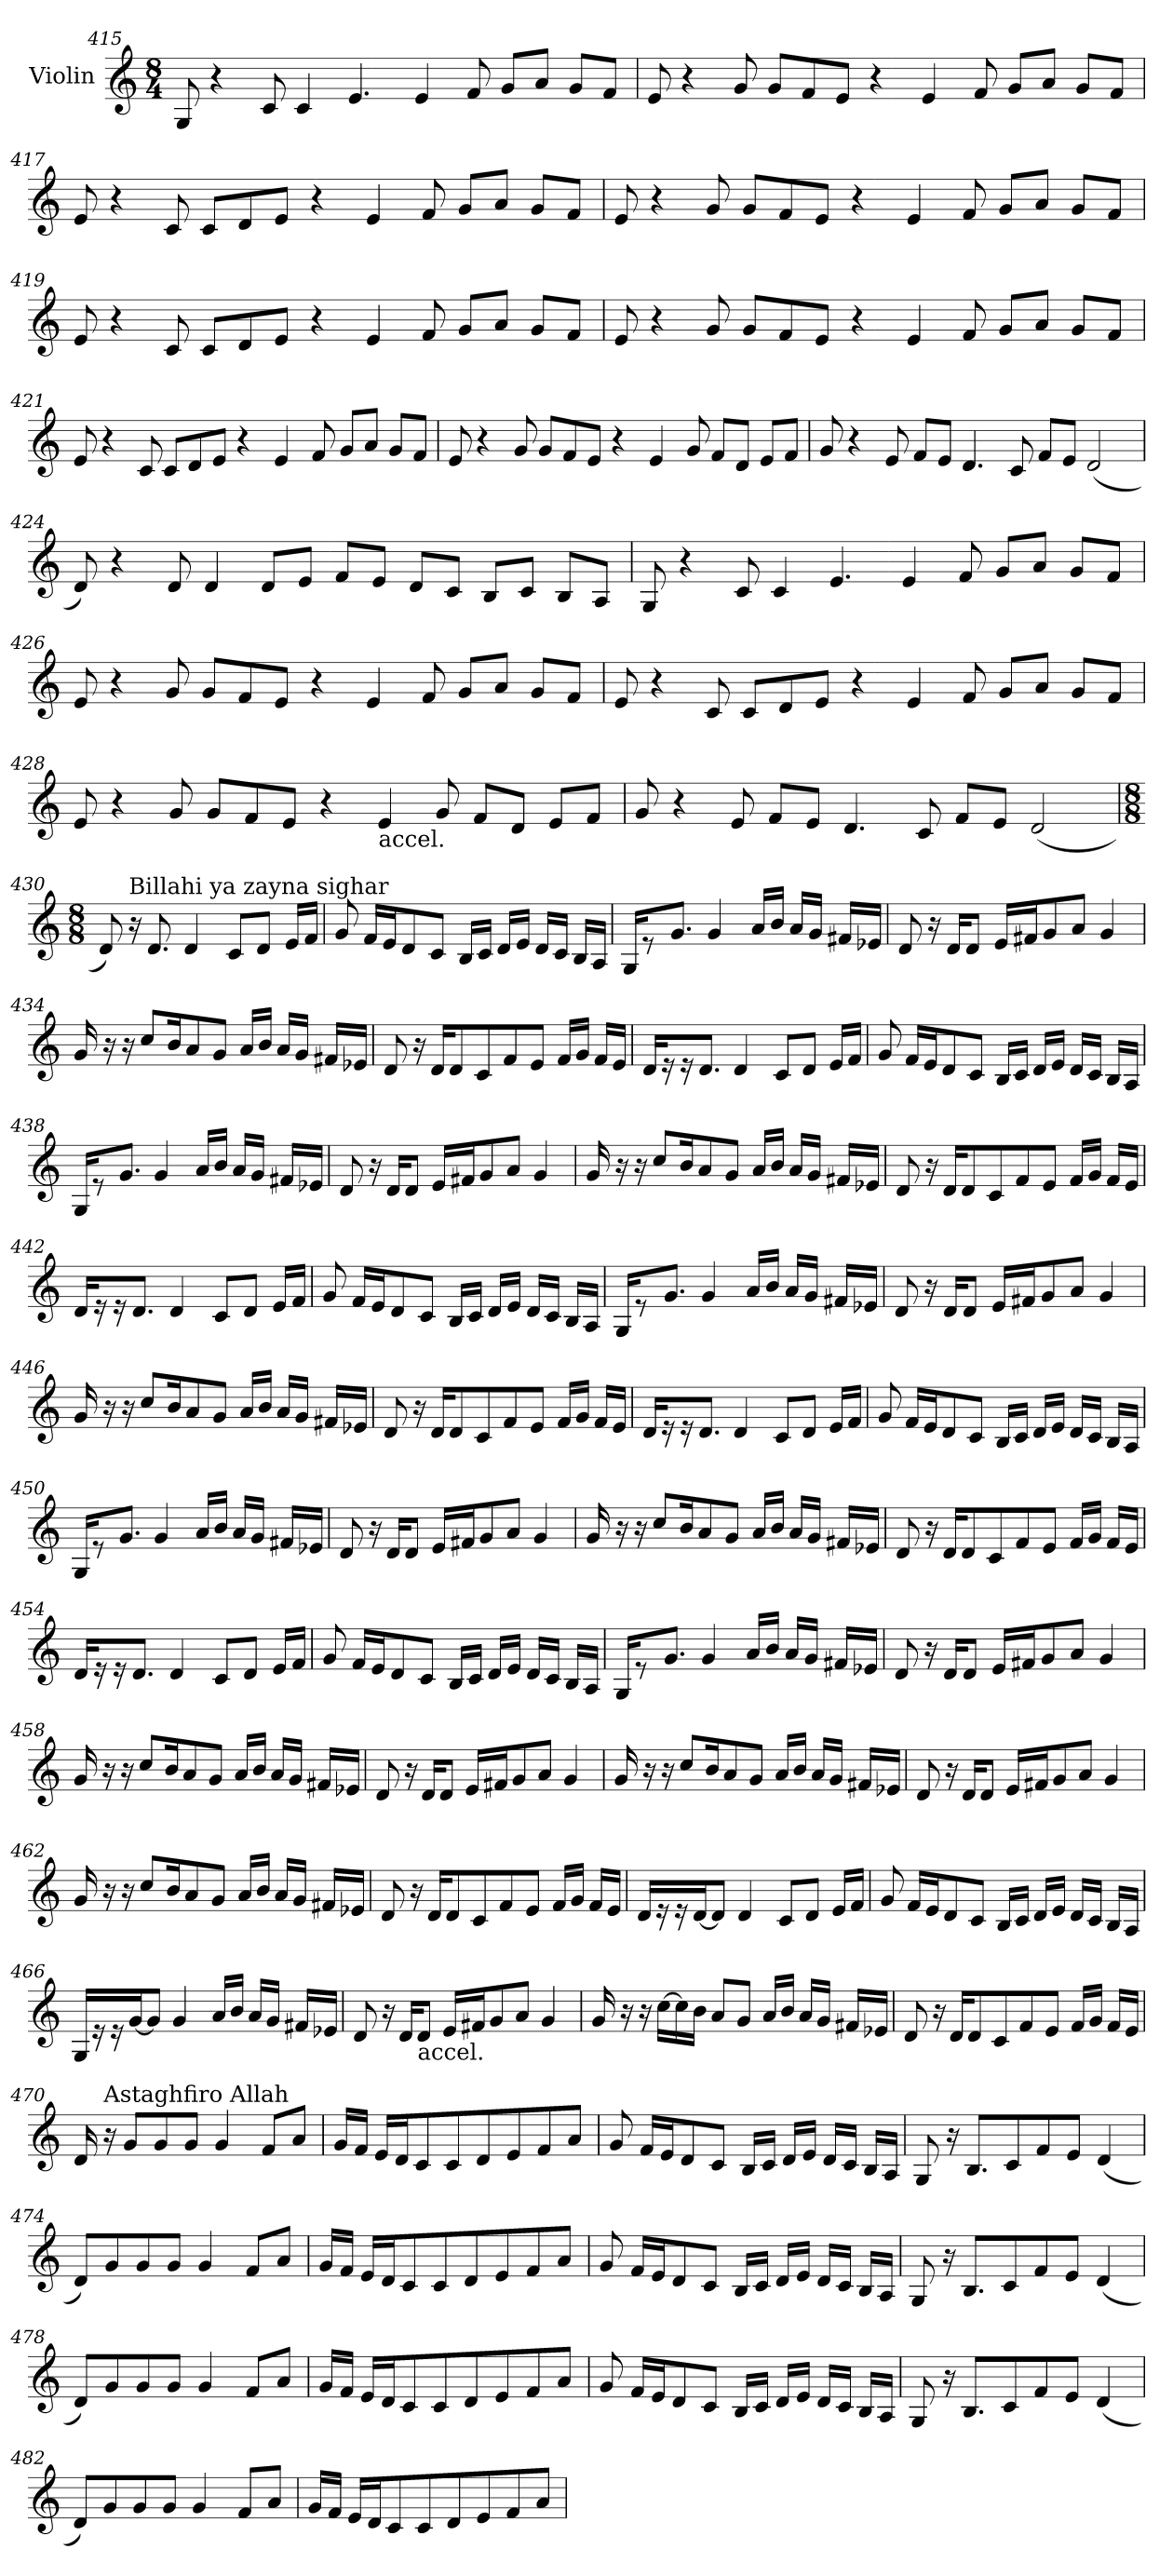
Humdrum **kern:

**kern
*part1
*staff1
*I"Violin
!!LO:PB:g=z
*clefG2
*k[]
*C:
*M8/4
=415
8G/
4r
8c/
4c/
4.e/
4e/
8f/
8g/L
8a/J
8g/L
8f/J
=416
8e/
4r
8g/
8g/L
8f/
8e/J
4r
4e/
8f/
8g/L
8a/J
8g/L
8f/J
!!LO:PB:g=z
=417
8e/
4r
8c/
8c/L
8d/
8e/J
4r
4e/
8f/
8g/L
8a/J
8g/L
8f/J
!!LO:PB:g=z
=418
8e/
4r
8g/
8g/L
8f/
8e/J
4r
4e/
8f/
8g/L
8a/J
8g/L
8f/J
!!LO:PB:g=z
=419
8e/
4r
8c/
8c/L
8d/
8e/J
4r
4e/
8f/
8g/L
8a/J
8g/L
8f/J
!!LO:PB:g=z
=420
8e/
4r
8g/
8g/L
8f/
8e/J
4r
4e/
8f/
8g/L
8a/J
8g/L
8f/J
!!LO:PB:g=z
=421
8e/
4r
8c/
8c/L
8d/
8e/J
4r
4e/
8f/
8g/L
8a/J
8g/L
8f/J
!!LO:PB:g=z
=422
8e/
4r
8g/
8g/L
8f/
8e/J
4r
4e/
8g/
8f/L
8d/J
8e/L
8f/J
!!LO:PB:g=z
=423
8g/
4r
8e/
8f/L
8e/J
4.d/
8c/
8f/L
8e/J
(2d/
!!LO:PB:g=z
=424
8d/)
4r
8d/
4d/
8d/L
8e/J
8f/L
8e/J
8d/L
8c/J
8B/L
8c/J
8B/L
8A/J
!!LO:PB:g=z
=425
8G/
4r
8c/
4c/
4.e/
4e/
8f/
8g/L
8a/J
8g/L
8f/J
!!LO:PB:g=z
=426
8e/
4r
8g/
8g/L
8f/
8e/J
4r
4e/
8f/
8g/L
8a/J
8g/L
8f/J
!!LO:PB:g=z
=427
8e/
4r
8c/
8c/L
8d/
8e/J
4r
4e/
8f/
8g/L
8a/J
8g/L
8f/J
!!LO:PB:g=z
=428
8e/
4r
8g/
8g/L
8f/
8e/J
4r
!LO:TX:b:t=accel.
4e/
8g/
8f/L
8d/J
8e/L
8f/J
!!LO:PB:g=z
=429
8g/
4r
8e/
8f/L
8e/J
4.d/
8c/
8f/L
8e/J
(2d/
=430
*M8/8
*MM70
8d/)
!LO:TX:a:t=Billahi ya zayna sighar
16r
8.d/
4d/
8c/L
8d/J
16e/LL
16f/JJ
!!LO:PB:g=z
=431
8g/
16f/LL
16e/J
8d/
8c/J
16B/LL
16c/JJ
16d/LL
16e/JJ
16d/LL
16c/JJ
16B/LL
16A/JJ
!!LO:PB:g=z
=432
16G/KL
8r
8.g/J
4g/
16a/LL
16b/JJ
16a/LL
16g/JJ
16f#X/LL
16e-X/JJ
=433
8d/
16r
16d/KL
8d/J
16e/LL
16f#X/J
8g/
8a/J
4g/
=434
16g/
16r
16r
8cc/L
16b/K
8a/
8g/J
16a/LL
16b/JJ
16a/LL
16g/JJ
16f#X/LL
16e-X/JJ
!!LO:PB:g=z
=435
8d/
16r
16d/KL
8d/
8c/
8f/
8e/J
16f/LL
16g/JJ
16f/LL
16e/JJ
=436
16d/KL
16r
16r
8.d/J
4d/
8c/L
8d/J
16e/LL
16f/JJ
!!LO:PB:g=z
=437
8g/
16f/LL
16e/J
8d/
8c/J
16B/LL
16c/JJ
16d/LL
16e/JJ
16d/LL
16c/JJ
16B/LL
16A/JJ
!!LO:PB:g=z
=438
16G/KL
8r
8.g/J
4g/
16a/LL
16b/JJ
16a/LL
16g/JJ
16f#X/LL
16e-X/JJ
=439
8d/
16r
16d/KL
8d/J
16e/LL
16f#X/J
8g/
8a/J
4g/
!!LO:PB:g=z
=440
16g/
16r
16r
8cc/L
16b/K
8a/
8g/J
16a/LL
16b/JJ
16a/LL
16g/JJ
16f#X/LL
16e-X/JJ
!!LO:PB:g=z
=441
8d/
16r
16d/KL
8d/
8c/
8f/
8e/J
16f/LL
16g/JJ
16f/LL
16e/JJ
=442
16d/KL
16r
16r
8.d/J
4d/
8c/L
8d/J
16e/LL
16f/JJ
!!LO:PB:g=z
=443
8g/
16f/LL
16e/J
8d/
8c/J
16B/LL
16c/JJ
16d/LL
16e/JJ
16d/LL
16c/JJ
16B/LL
16A/JJ
!!LO:PB:g=z
=444
16G/KL
8r
8.g/J
4g/
16a/LL
16b/JJ
16a/LL
16g/JJ
16f#X/LL
16e-X/JJ
=445
8d/
16r
16d/KL
8d/J
16e/LL
16f#X/J
8g/
8a/J
4g/
!!LO:PB:g=z
=446
16g/
16r
16r
8cc/L
16b/K
8a/
8g/J
16a/LL
16b/JJ
16a/LL
16g/JJ
16f#X/LL
16e-X/JJ
!!LO:PB:g=z
=447
8d/
16r
16d/KL
8d/
8c/
8f/
8e/J
16f/LL
16g/JJ
16f/LL
16e/JJ
=448
16d/KL
16r
16r
8.d/J
4d/
8c/L
8d/J
16e/LL
16f/JJ
!!LO:PB:g=z
=449
8g/
16f/LL
16e/J
8d/
8c/J
16B/LL
16c/JJ
16d/LL
16e/JJ
16d/LL
16c/JJ
16B/LL
16A/JJ
!!LO:PB:g=z
=450
16G/KL
8r
8.g/J
4g/
16a/LL
16b/JJ
16a/LL
16g/JJ
16f#X/LL
16e-X/JJ
=451
8d/
16r
16d/KL
8d/J
16e/LL
16f#X/J
8g/
8a/J
4g/
!!LO:PB:g=z
=452
16g/
16r
16r
8cc/L
16b/K
8a/
8g/J
16a/LL
16b/JJ
16a/LL
16g/JJ
16f#X/LL
16e-X/JJ
!!LO:PB:g=z
=453
8d/
16r
16d/KL
8d/
8c/
8f/
8e/J
16f/LL
16g/JJ
16f/LL
16e/JJ
=454
16d/KL
16r
16r
8.d/J
4d/
8c/L
8d/J
16e/LL
16f/JJ
!!LO:PB:g=z
=455
8g/
16f/LL
16e/J
8d/
8c/J
16B/LL
16c/JJ
16d/LL
16e/JJ
16d/LL
16c/JJ
16B/LL
16A/JJ
!!LO:PB:g=z
=456
16G/KL
8r
8.g/J
4g/
16a/LL
16b/JJ
16a/LL
16g/JJ
16f#X/LL
16e-X/JJ
=457
8d/
16r
16d/KL
8d/J
16e/LL
16f#X/J
8g/
8a/J
4g/
=458
16g/
16r
16r
8cc/L
16b/K
8a/
8g/J
16a/LL
16b/JJ
16a/LL
16g/JJ
16f#X/LL
16e-X/JJ
!!LO:PB:g=z
=459
8d/
16r
16d/KL
8d/J
16e/LL
16f#X/J
8g/
8a/J
4g/
=460
16g/
16r
16r
8cc/L
16b/K
8a/
8g/J
16a/LL
16b/JJ
16a/LL
16g/JJ
16f#X/LL
16e-X/JJ
!!LO:PB:g=z
=461
8d/
16r
16d/KL
8d/J
16e/LL
16f#X/J
8g/
8a/J
4g/
!!LO:PB:g=z
=462
16g/
16r
16r
8cc/L
16b/K
8a/
8g/J
16a/LL
16b/JJ
16a/LL
16g/JJ
16f#X/LL
16e-X/JJ
=463
8d/
16r
16d/KL
8d/
8c/
8f/
8e/J
16f/LL
16g/JJ
16f/LL
16e/JJ
!!LO:PB:g=z
=464
16d/LL
16r
16r
[16d/J
8d/J]
4d/
8c/L
8d/J
16e/LL
16f/JJ
!!LO:PB:g=z
=465
8g/
16f/LL
16e/J
8d/
8c/J
16B/LL
16c/JJ
16d/LL
16e/JJ
16d/LL
16c/JJ
16B/LL
16A/JJ
=466
16G/LL
16r
16r
[16g/J
8g/J]
4g/
16a/LL
16b/JJ
16a/LL
16g/JJ
16f#X/LL
16e-X/JJ
!!LO:PB:g=z
=467
8d/
16r
16d/KL
!LO:TX:b:t=accel.
8d/J
16e/LL
16f#X/J
8g/
8a/J
4g/
!!LO:PB:g=z
=468
16g/
16r
16r
[16cc\LL
16cc\]
16b\JJ
8a/L
8g/J
16a/LL
16b/JJ
16a/LL
16g/JJ
16f#X/LL
16e-X/JJ
=469
8d/
16r
16d/KL
8d/
8c/
8f/
8e/J
16f/LL
16g/JJ
16f/LL
16e/JJ
!!LO:PB:g=z
=470
*MM90
16d/
!LO:TX:a:t=Astaghfiro Allah
16r
8g/L
8g/
8g/J
4g/
8f/L
8a/J
!!LO:PB:g=z
=471
16g/LL
16f/JJ
16e/LL
16d/J
8c/
8c/
8d/
8e/
8f/
8a/J
=472
8g/
16f/LL
16e/J
8d/
8c/J
16B/LL
16c/JJ
16d/LL
16e/JJ
16d/LL
16c/JJ
16B/LL
16A/JJ
!!LO:PB:g=z
=473
8G/
16r
8.B/L
8c/
8f/
8e/J
(4d/
!!LO:PB:g=z
=474
8d/L)
8g/
8g/
8g/J
4g/
8f/L
8a/J
=475
16g/LL
16f/JJ
16e/LL
16d/J
8c/
8c/
8d/
8e/
8f/
8a/J
!!LO:PB:g=z
=476
8g/
16f/LL
16e/J
8d/
8c/J
16B/LL
16c/JJ
16d/LL
16e/JJ
16d/LL
16c/JJ
16B/LL
16A/JJ
!!LO:PB:g=z
=477
8G/
16r
8.B/L
8c/
8f/
8e/J
(4d/
=478
8d/L)
8g/
8g/
8g/J
4g/
8f/L
8a/J
!!LO:PB:g=z
=479
16g/LL
16f/JJ
16e/LL
16d/J
8c/
8c/
8d/
8e/
8f/
8a/J
!!LO:PB:g=z
=480
8g/
16f/LL
16e/J
8d/
8c/J
16B/LL
16c/JJ
16d/LL
16e/JJ
16d/LL
16c/JJ
16B/LL
16A/JJ
=481
8G/
16r
8.B/L
8c/
8f/
8e/J
(4d/
=482
8d/L)
8g/
8g/
8g/J
4g/
8f/L
8a/J
!!LO:PB:g=z
=483
16g/LL
16f/JJ
16e/LL
16d/J
8c/
8c/
8d/
8e/
8f/
8a/J
=
*-
